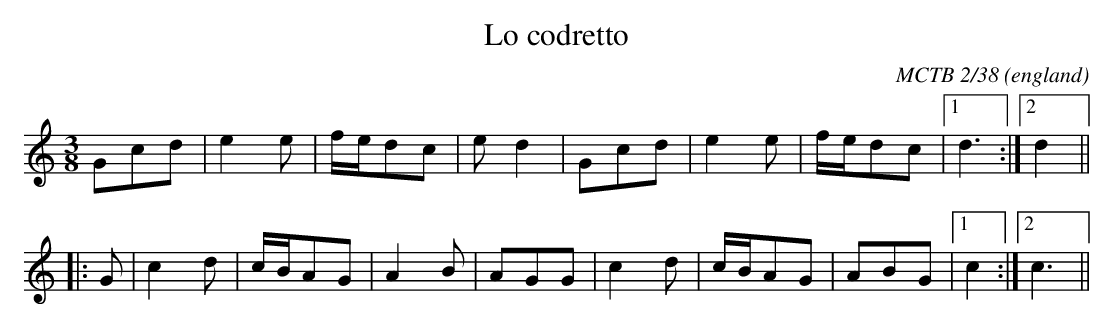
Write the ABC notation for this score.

X:1
T:Lo codretto
O:england
C:MCTB 2/38
M:3/8
L:1/8
K:C
Gcd|e2e|f/e/dc|ed2|\
Gcd|e2e|f/e/dc|1 d3:|2 d2||
|:G|c2d|c/B/AG|A2B|AGG|\
c2d|c/B/AG|ABG|1 c2:|2 c3||
